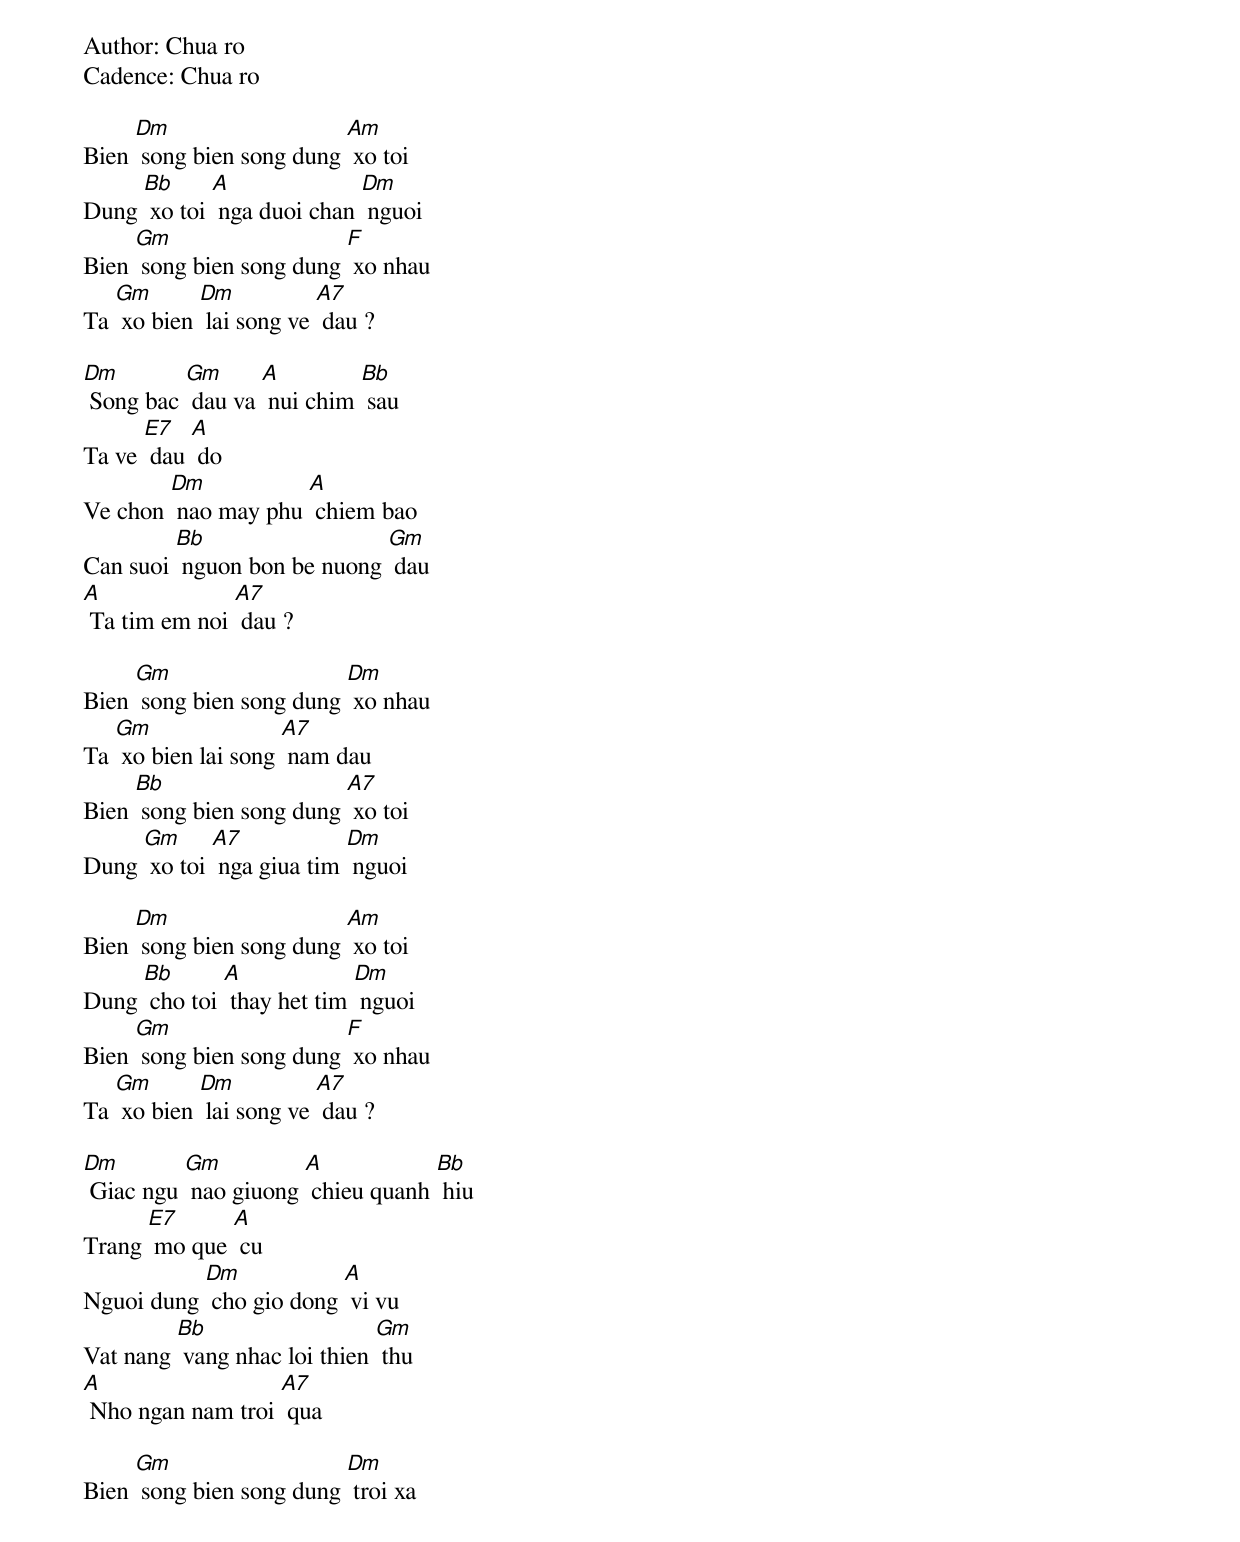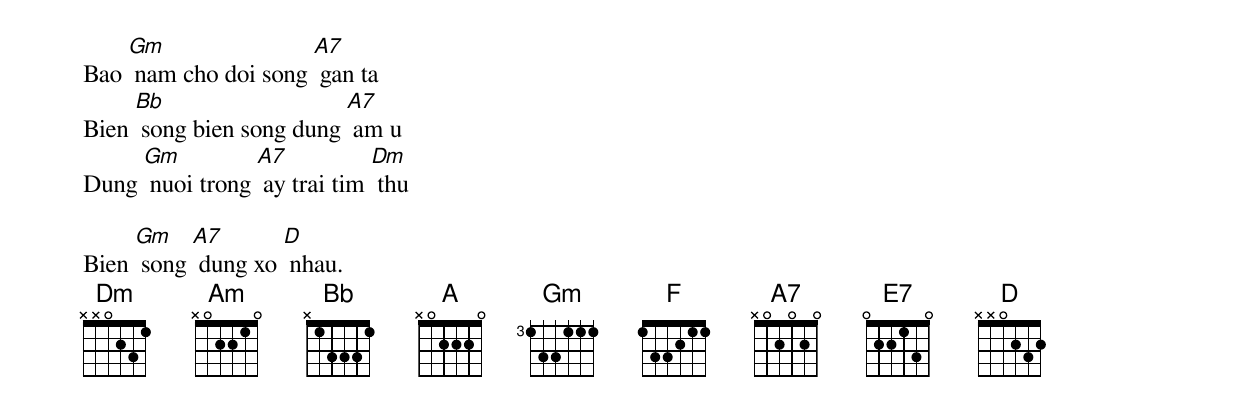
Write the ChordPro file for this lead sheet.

Author: Chua ro
Cadence: Chua ro

Bien [Dm] song bien song dung [Am] xo toi
Dung [Bb] xo toi [A] nga duoi chan [Dm] nguoi
Bien [Gm] song bien song dung [F] xo nhau
Ta [Gm] xo bien [Dm] lai song ve [A7] dau ?

[Dm] Song bac [Gm] dau va [A] nui chim [Bb] sau
Ta ve [E7] dau [A] do
Ve chon [Dm] nao may phu [A] chiem bao
Can suoi [Bb] nguon bon be nuong [Gm] dau
[A] Ta tim em noi [A7] dau ?

Bien [Gm] song bien song dung [Dm] xo nhau
Ta [Gm] xo bien lai song [A7] nam dau
Bien [Bb] song bien song dung [A7] xo toi
Dung [Gm] xo toi [A7] nga giua tim [Dm] nguoi

Bien [Dm] song bien song dung [Am] xo toi
Dung [Bb] cho toi [A] thay het tim [Dm] nguoi
Bien [Gm] song bien song dung [F] xo nhau
Ta [Gm] xo bien [Dm] lai song ve [A7] dau ?

[Dm] Giac ngu [Gm] nao giuong [A] chieu quanh [Bb] hiu
Trang [E7] mo que [A] cu
Nguoi dung [Dm] cho gio dong [A] vi vu
Vat nang [Bb] vang nhac loi thien [Gm] thu
[A] Nho ngan nam troi [A7] qua

Bien [Gm] song bien song dung [Dm] troi xa
Bao [Gm] nam cho doi song [A7] gan ta
Bien [Bb] song bien song dung [A7] am u
Dung [Gm] nuoi trong [A7] ay trai tim [Dm] thu

Bien [Gm] song [A7] dung xo [D] nhau.
